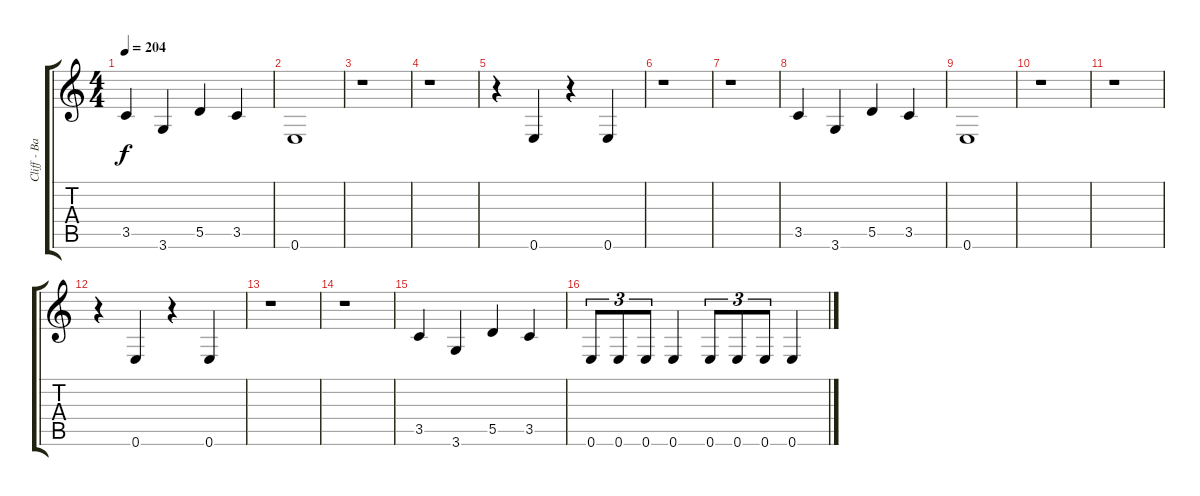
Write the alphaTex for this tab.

\track ("Cliff - Bass" "Cliff - Ba") {instrument electricbasspick}
\staff {score tabs}
\tuning (E4 B3 G3 D3 A2 E2) {hide}
\ts (4 4)
\tempo 204
\clef g2
\ks c
3.5.4{dy f instrument electricbasspick} 3.6.4 5.5.4 3.5.4 |
0.6.1 |
r.1 |
r.1 |
r.4 0.6.4 r.4 0.6.4 |
r.1 |
r.1 |
3.5.4 3.6.4 5.5.4 3.5.4 |
0.6.1 |
r.1 |
r.1 |
r.4 0.6.4 r.4 0.6.4 |
r.1 |
r.1 |
3.5.4 3.6.4 5.5.4 3.5.4 |
0.6.8{tu (3 2)} 0.6.8{tu (3 2)} 0.6.8{tu (3 2)} 0.6.4 0.6.8{tu (3 2)} 0.6.8{tu (3 2)} 0.6.8{tu (3 2)} 0.6.4
